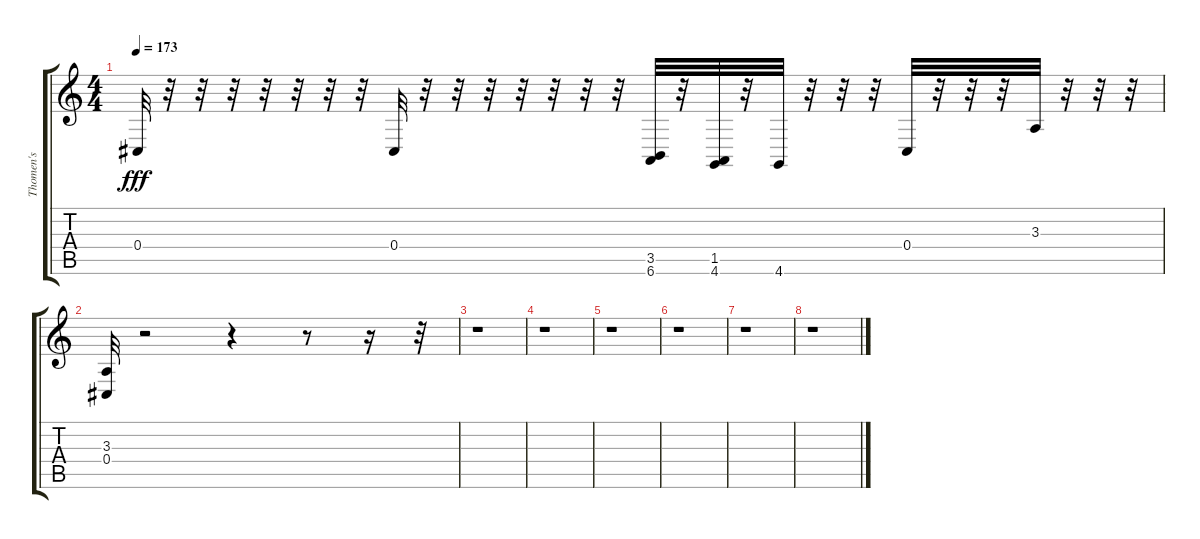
\track ("Thomen's " "Thomen's ") {instrument acousticgrandpiano}
\staff {score tabs}
\tuning (Eb4 Bb3 Gb3 Db3 Ab2 Eb2) {hide}
\ts (4 4)
\tempo 173
\clef g2
\ks c
0.4.32{dy fff} r.32 r.32 r.32 r.32 r.32 r.32 r.32 0.4.32 r.32 r.32 r.32 r.32 r.32 r.32 r.32 (3.5 6.6).32 r.32 (1.5 4.6).32 r.32 4.6.32 r.32 r.32 r.32 0.4.32 r.32 r.32 r.32 3.3.32 r.32 r.32 r.32 |
(3.3 0.4).32 r.2 r.4 r.8 r.16 r.32 |
r.1 |
r.1 |
r.1 |
r.1 |
r.1 |
r.1
